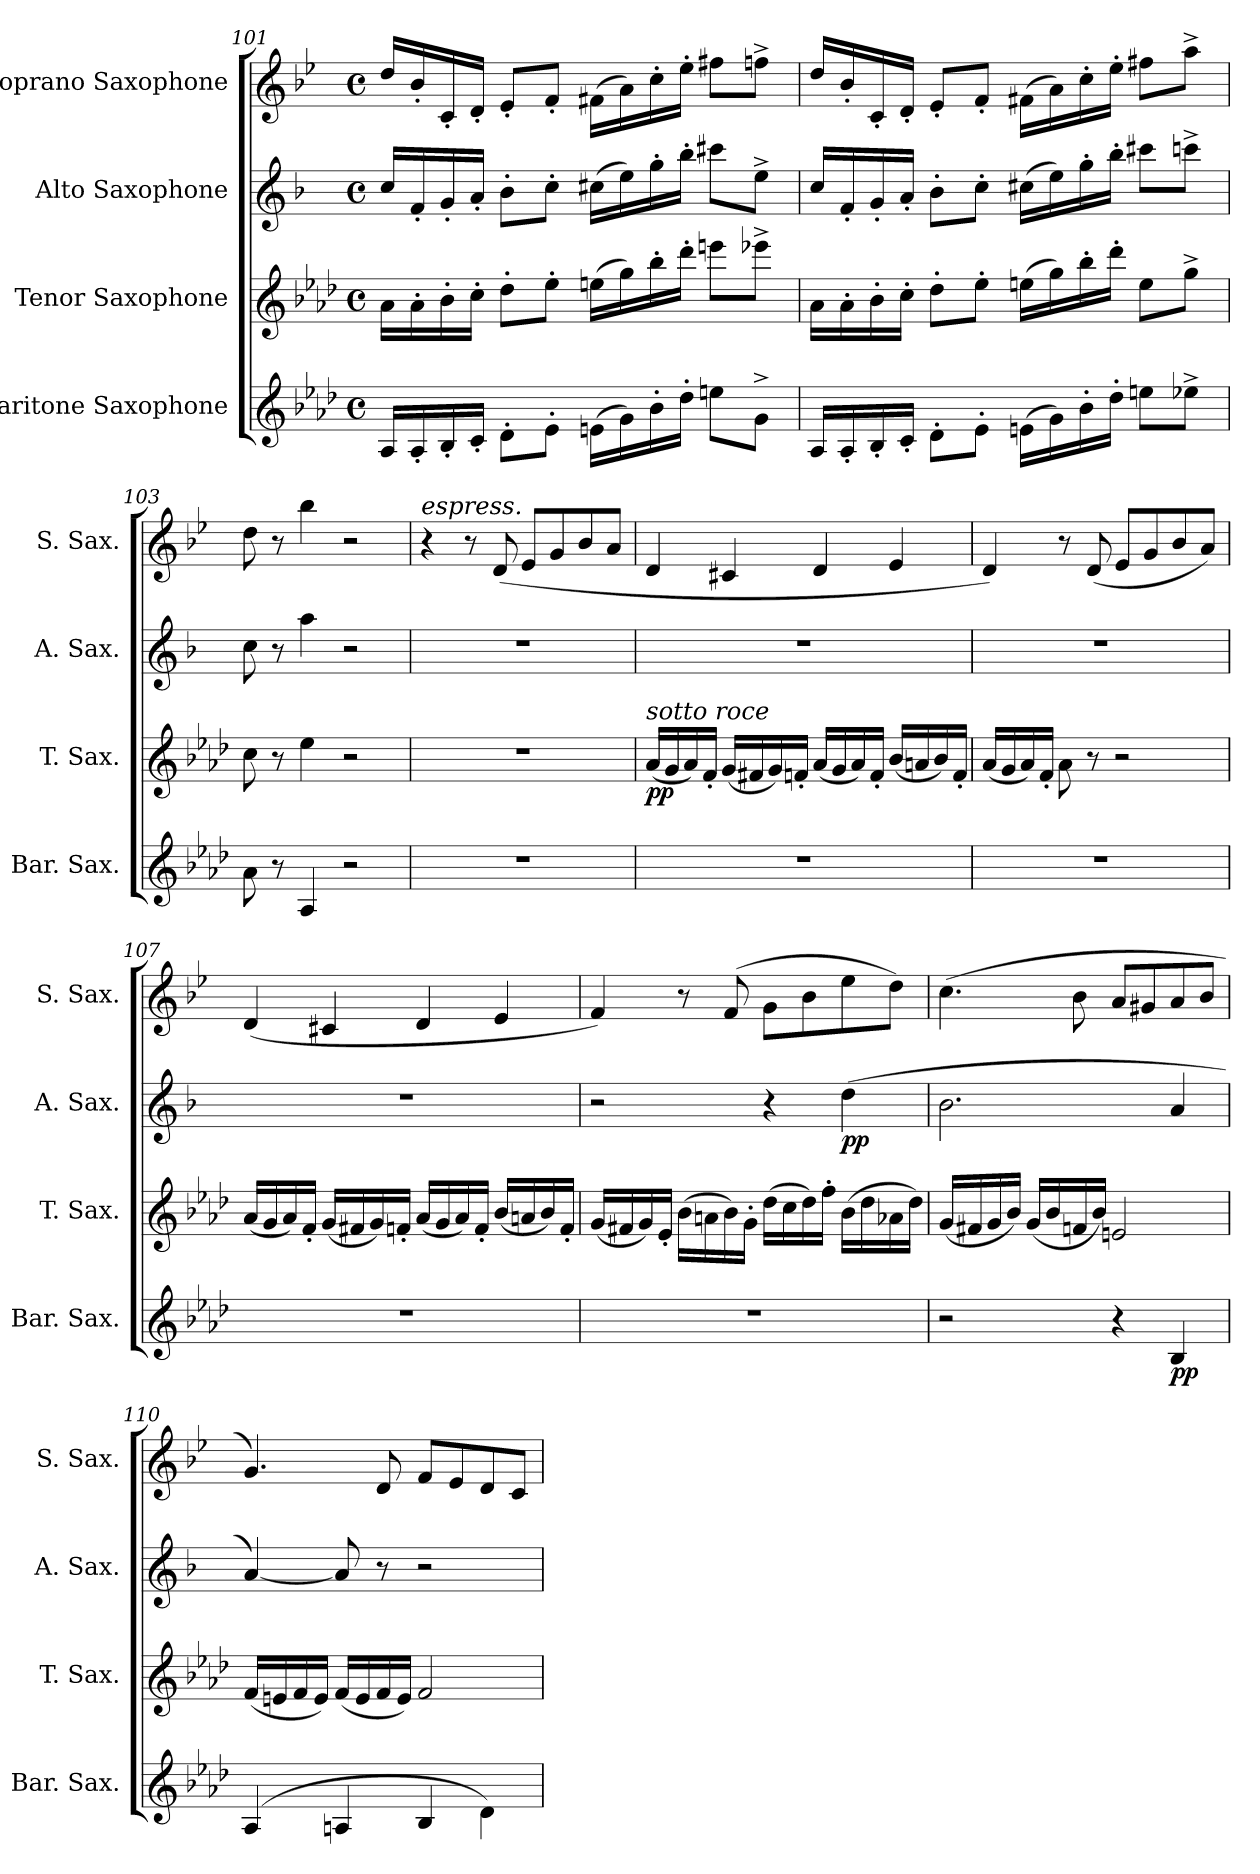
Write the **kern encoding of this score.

**kern	**dynam	**kern	**dynam	**kern	**dynam	**kern
*part4	*part4	*part3	*part3	*part2	*part2	*part1
*staff4	*staff4	*staff3	*staff3	*staff2	*staff2	*staff1
*I"Baritone Saxophone	*	*I"Tenor Saxophone	*	*I"Alto Saxophone	*	*I"Soprano Saxophone
*I'Bar. Sax.	*	*I'T. Sax.	*	*I'A. Sax.	*	*I'S. Sax.
*clefG2	*	*clefG2	*	*clefG2	*	*clefG2
*ITrd12c21	*	*ITrd8c14	*	*ITrd5c9	*	*ITrd1c2
*k[b-e-a-d-]	*	*k[b-e-a-d-]	*	*k[b-e-a-d-]	*	*k[b-e-a-d-]
*M4/4	*	*M4/4	*	*M4/4	*	*M4/4
*met(c)	*	*met(c)	*	*met(c)	*	*met(c)
=101	=101	=101	=101	=101	=101	=101
16AA-/LL	.	16A-\LL	.	16e-/LL	.	16cc/LL
16AA-'/	.	16A-'\	.	16A-'/	.	16a-'/
16BB-'/	.	16B-'\	.	16B-'/	.	16B-'/
16C'/JJ	.	16c'\JJ	.	16c'/JJ	.	16c'/JJ
8D-'\L	.	8d-'\L	.	8d-'\L	.	8d-'/L
8E-'\J	.	8e-'\J	.	8e-'\J	.	8e-'/J
(>16En\LL	.	(>16en\LL	.	(>16en\LL	.	(>16en\LL
16G\)	.	16g\)	.	16g\)	.	16g\)
16B-'\	.	16b-'\	.	16b-'\	.	16b-'\
16d-'\JJ	.	16dd-'\JJ	.	16dd-'\JJ	.	16dd-'\JJ
8en\L	.	8een\L	.	8een\L	.	8een\L
8G^\J	.	8ee-X^\J	.	8g^\J	.	8ee-X^\J
=102	=102	=102	=102	=102	=102	=102
16AA-/LL	.	16A-\LL	.	16e-/LL	.	16cc/LL
16AA-'/	.	16A-'\	.	16A-'/	.	16a-'/
16BB-'/	.	16B-'\	.	16B-'/	.	16B-'/
16C'/JJ	.	16c'\JJ	.	16c'/JJ	.	16c'/JJ
8D-'\L	.	8d-'\L	.	8d-'\L	.	8d-'/L
8E-'\J	.	8e-'\J	.	8e-'\J	.	8e-'/J
(>16En\LL	.	(>16en\LL	.	(>16en\LL	.	(>16en\LL
16G\)	.	16g\)	.	16g\)	.	16g\)
16B-'\	.	16b-'\	.	16b-'\	.	16b-'\
16d-'\JJ	.	16dd-'\JJ	.	16dd-'\JJ	.	16dd-'\JJ
8en\L	.	8e\L	.	8een\L	.	8een\L
8e-X^\J	.	8g^\J	.	8ee-X^\J	.	8gg^\J
!!LO:PB:g=z
=103	=103	=103	=103	=103	=103	=103
8A-\	.	8c\	.	8e-\	.	8cc\
8r	.	8r	.	8r	.	8r
4AA-/	.	4e-\	.	4cc\	.	4aa-\
2r	.	2r	.	2r	.	2r
=104	=104	=104	=104	=104	=104	=104
!	!	!	!	!	!	!LO:TX:a:i:t=espress.
1r	.	1r	.	1r	.	4r
.	.	.	.	.	.	8r
.	.	.	.	.	.	(>8c/
.	.	.	.	.	.	8d-/L
.	.	.	.	.	.	8f/
.	.	.	.	.	.	8a-/
.	.	.	.	.	.	8g/J
=105	=105	=105	=105	=105	=105	=105
!	!	!LO:TX:a:i:t=sotto roce	!	!	!	!
!	!	!	!LO:DY:b	!	!	!
1r	.	(<16A-/LL	pp	1r	.	4c/
.	.	16G/	.	.	.	.
.	.	16A-/)	.	.	.	.
.	.	16F'/JJ	.	.	.	.
.	.	(<16G/LL	.	.	.	4Bn/
.	.	16F#X/	.	.	.	.
.	.	16G/)	.	.	.	.
.	.	16Fn'/JJ	.	.	.	.
.	.	(<16A-/LL	.	.	.	4c/
.	.	16G/	.	.	.	.
.	.	16A-/)	.	.	.	.
.	.	16F'/JJ	.	.	.	.
.	.	(<16B-/LL	.	.	.	4d-/
.	.	16An/	.	.	.	.
.	.	16B-/)	.	.	.	.
.	.	16F'/JJ	.	.	.	.
=106	=106	=106	=106	=106	=106	=106
1r	.	(<16A-/LL	.	1r	.	4c/)
.	.	16G/	.	.	.	.
.	.	16A-/)	.	.	.	.
.	.	16F'/JJ	.	.	.	.
.	.	8A-\	.	.	.	8r
.	.	8r	.	.	.	(<8c/
.	.	2r	.	.	.	8d-/L
.	.	.	.	.	.	8f/
.	.	.	.	.	.	8a-/
.	.	.	.	.	.	8g/J)
!!LO:LB:g=z
=107	=107	=107	=107	=107	=107	=107
1r	.	(<16A-/LL	.	1r	.	(<4c/
.	.	16G/	.	.	.	.
.	.	16A-/)	.	.	.	.
.	.	16F'/JJ	.	.	.	.
.	.	(<16G/LL	.	.	.	4Bn/
.	.	16F#X/	.	.	.	.
.	.	16G/)	.	.	.	.
.	.	16Fn'/JJ	.	.	.	.
.	.	(<16A-/LL	.	.	.	4c/
.	.	16G/	.	.	.	.
.	.	16A-/)	.	.	.	.
.	.	16F'/JJ	.	.	.	.
.	.	(<16B-/LL	.	.	.	4d-/
.	.	16An/	.	.	.	.
.	.	16B-/)	.	.	.	.
.	.	16F'/JJ	.	.	.	.
=108	=108	=108	=108	=108	=108	=108
1r	.	(<16G/LL	.	2r	.	4e-/)
.	.	16F#X/	.	.	.	.
.	.	16G/)	.	.	.	.
.	.	16E-'/JJ	.	.	.	.
.	.	(>16B-\LL	.	.	.	8r
.	.	16An\	.	.	.	.
.	.	16B-\)	.	.	.	(>8e-/
.	.	16G'\JJ	.	.	.	.
.	.	(>16d-\LL	.	4r	.	8f\L
.	.	16c\	.	.	.	.
.	.	16d-\)	.	.	.	8a-\
.	.	16f'\JJ	.	.	.	.
!	!	!	!	!	!LO:DY:b	!
.	.	(>16B-\LL	.	(>4f\	pp	8dd-\
.	.	16d-\	.	.	.	.
.	.	16A-X\	.	.	.	8cc\J)
.	.	16d-\JJ)	.	.	.	.
!!LO:LB:g=z
=109	=109	=109	=109	=109	=109	=109
2r	.	(<16G/LL	.	2.d-\	.	(>4.b-\
.	.	16F#X/	.	.	.	.
.	.	16G/	.	.	.	.
.	.	16B-/JJ)	.	.	.	.
.	.	(<16G/LL	.	.	.	.
.	.	16B-/	.	.	.	.
.	.	16Fn/	.	.	.	8a-\
.	.	16B-/JJ)	.	.	.	.
4r	.	2En/	.	.	.	8g/L
.	.	.	.	.	.	8f#X/
!	!LO:DY:b	!	!	!	!	!
4BB-/	pp	.	.	4c/	.	8g/
.	.	.	.	.	.	8a-/J
=110	=110	=110	=110	=110	=110	=110
(>4AA-/	.	(<16F/LL	.	[4c/)	.	4.f/)
.	.	16En/	.	.	.	.
.	.	16F/	.	.	.	.
.	.	16E/JJ)	.	.	.	.
4AAn/	.	(<16F/LL	.	8c/]	.	.
.	.	16E/	.	.	.	.
.	.	16F/	.	8r	.	8c/
.	.	16E/JJ)	.	.	.	.
4BB-/	.	2F/	.	2r	.	8e-/L
.	.	.	.	.	.	8d-/
4D-\)	.	.	.	.	.	8c/
.	.	.	.	.	.	8B-/J
=	=	=	=	=	=	=
*-	*-	*-	*-	*-	*-	*-
